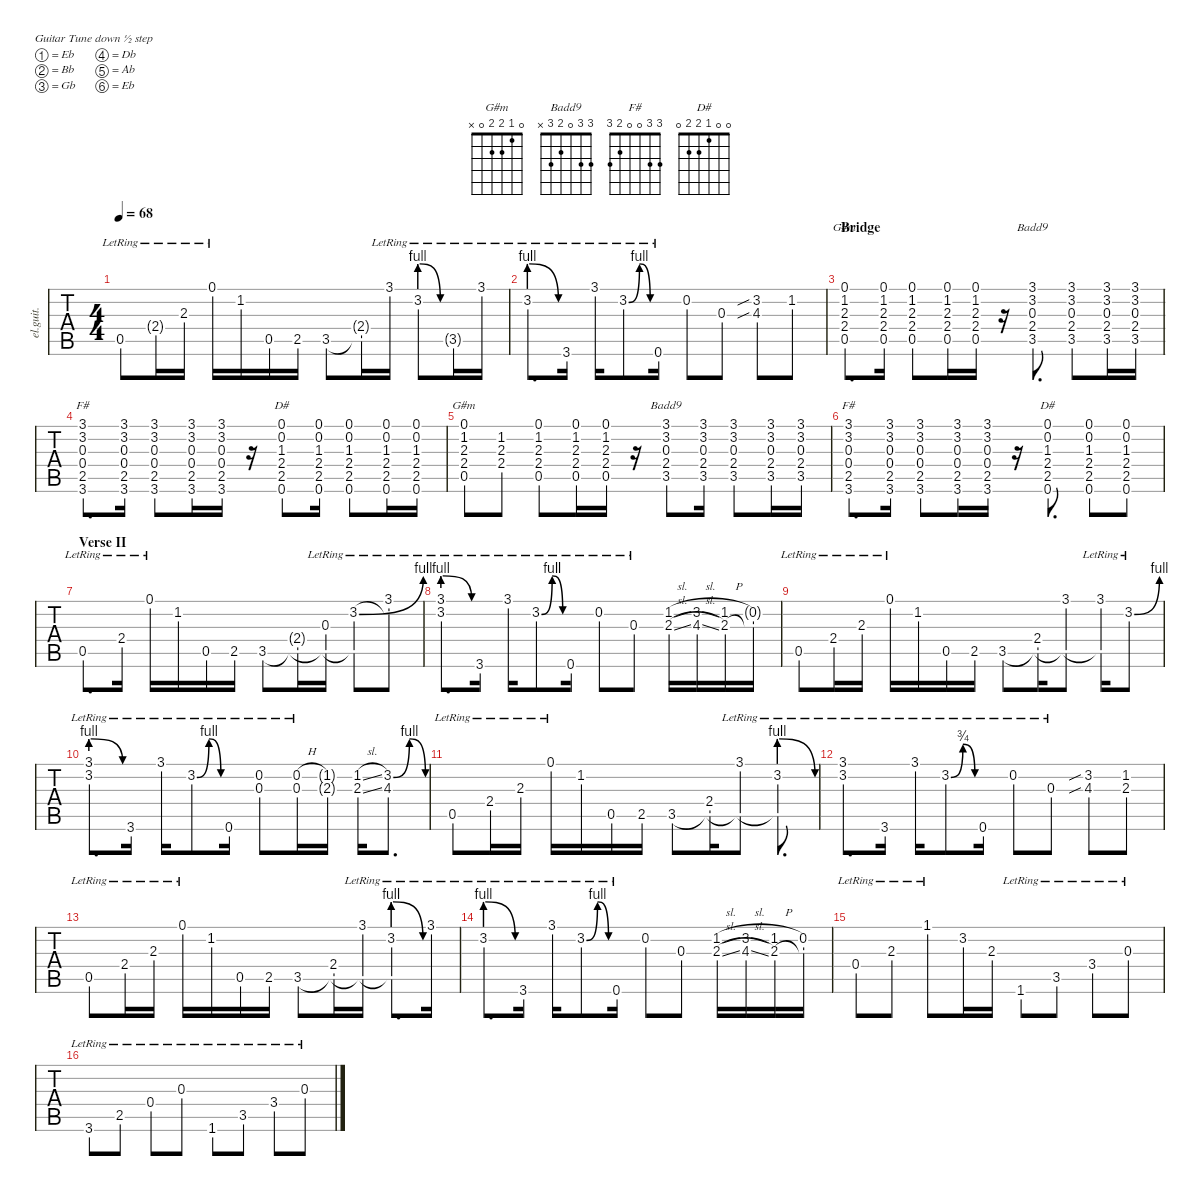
\defaultSystemsLayout 4
\hideDynamics
\bracketExtendMode nobrackets
\otherSystemsTrackNameOrientation horizontal
\track ("Clean Guitar (James)" "el.guit.") {defaultSystemsLayout 4 instrument electricguitarclean}
\staff {tabs}
\tuning (Eb4 Bb3 Gb3 Db3 Ab2 Eb2)
\chord ("G#m" 0 1 2 2 0 x) {showfingering false}
\chord ("Badd9" 3 3 0 2 3 x) {showfingering false}
\chord ("F#" 3 3 0 0 2 3) {showfingering false}
\chord ("D#" 0 0 1 2 2 0) {showfingering false}
\ts (4 4)
\tempo 68
\clef g2
\ks c
0.5{lr acc #}.8{dy mf} 2.4{g lr acc #}.16 2.3{lr acc #}.16 0.1{lr acc #}.16 1.2.16 0.5{acc #}.16 2.5{acc #}.16 3.5.8 (2.4{g acc #} 3.5{t}).16 3.1{lr acc #}.16 3.2{be (prebendrelease 0 4 15 0) lr}.8 3.5{g lr}.16 3.1{lr acc #}.16 |
3.2{be (prebendrelease 0 4 15 0) lr}.8{d} 3.6{lr acc #}.16 3.1{lr acc #}.16 3.2{be (bendrelease 7.199999999999999 0 16.2 4 20.4 4 30 0) lr acc #}.8 0.6{lr acc #}.16 0.2{acc #}.8 0.3{acc #}.8 (4.3{sib acc #} 3.2{sib acc #}).8 1.2.8 |
\section ("" "Bridge")
(0.5{acc #} 2.4{acc #} 2.3{acc #} 1.2 0.1{acc #}).8{d ch "G#m"} (0.5{acc #} 2.4{acc #} 2.3{acc #} 1.2 0.1{acc #}).16 (0.5{acc #} 2.4{acc #} 2.3{acc #} 1.2 0.1{acc #}).8 (0.5{acc #} 2.4{acc #} 2.3{acc #} 1.2 0.1{acc #}).16 (0.5{acc #} 2.4{acc #} 2.3{acc #} 1.2 0.1{acc #}).16 r.16 (3.1{acc #} 3.2{acc #} 0.3{acc #} 2.4{acc #} 3.5).8{d ch "Badd9"} (3.1{acc #} 3.2{acc #} 0.3{acc #} 2.4{acc #} 3.5).8 (3.1{acc #} 3.2{acc #} 0.3{acc #} 2.4{acc #} 3.5).16 (3.1{acc #} 3.2{acc #} 0.3{acc #} 2.4{acc #} 3.5).16 |
(3.1{acc #} 3.2{acc #} 0.3{acc #} 0.4{acc #} 2.5{acc #} 3.6{acc #}).8{d ch "F#"} (3.1{acc #} 3.2{acc #} 0.3{acc #} 0.4{acc #} 2.5{acc #} 3.6{acc #}).16 (3.1{acc #} 3.2{acc #} 0.3{acc #} 0.4{acc #} 2.5{acc #} 3.6{acc #}).8 (3.1{acc #} 3.2{acc #} 0.3{acc #} 0.4{acc #} 2.5{acc #} 3.6{acc #}).16 (3.1{acc #} 3.2{acc #} 0.3{acc #} 0.4{acc #} 2.5{acc #} 3.6{acc #}).16 r.16 (0.6{acc #} 2.5{acc #} 2.4{acc #} 1.3 0.2{acc #} 0.1{acc #}).8{ch "D#"} (0.6{acc #} 2.5{acc #} 2.4{acc #} 1.3 0.2{acc #} 0.1{acc #}).16 (0.6{acc #} 2.5{acc #} 2.4{acc #} 1.3 0.2{acc #} 0.1{acc #}).8 (0.6{acc #} 2.5{acc #} 2.4{acc #} 1.3 0.2{acc #} 0.1{acc #}).16 (0.6{acc #} 2.5{acc #} 2.4{acc #} 1.3 0.2{acc #} 0.1{acc #}).16 |
(0.5{acc #} 2.4{acc #} 2.3{acc #} 1.2 0.1{acc #}).8{ch "G#m"} (2.4{acc #} 2.3{acc #} 1.2).8 (0.5{acc #} 2.4{acc #} 2.3{acc #} 1.2 0.1{acc #}).8 (0.5{acc #} 2.4{acc #} 2.3{acc #} 1.2 0.1{acc #}).16 (0.5{acc #} 2.4{acc #} 2.3{acc #} 1.2 0.1{acc #}).16 r.16 (3.1{acc #} 3.2{acc #} 0.3{acc #} 2.4{acc #} 3.5).8{ch "Badd9"} (3.1{acc #} 3.2{acc #} 0.3{acc #} 2.4{acc #} 3.5).16 (3.1{acc #} 3.2{acc #} 0.3{acc #} 2.4{acc #} 3.5).8 (3.1{acc #} 3.2{acc #} 0.3{acc #} 2.4{acc #} 3.5).16 (3.1{acc #} 3.2{acc #} 0.3{acc #} 2.4{acc #} 3.5).16 |
(3.1{acc #} 3.2{acc #} 0.3{acc #} 0.4{acc #} 2.5{acc #} 3.6{acc #}).8{d ch "F#"} (3.1{acc #} 3.2{acc #} 0.3{acc #} 0.4{acc #} 2.5{acc #} 3.6{acc #}).16 (3.1{acc #} 3.2{acc #} 0.3{acc #} 0.4{acc #} 2.5{acc #} 3.6{acc #}).8 (3.1{acc #} 3.2{acc #} 0.3{acc #} 0.4{acc #} 2.5{acc #} 3.6{acc #}).16 (3.1{acc #} 3.2{acc #} 0.3{acc #} 0.4{acc #} 2.5{acc #} 3.6{acc #}).16 r.16 (0.6{acc #} 2.5{acc #} 2.4{acc #} 1.3 0.2{acc #} 0.1{acc #}).8{d ch "D#"} (0.6{acc #} 2.5{acc #} 2.4{acc #} 1.3 0.2{acc #} 0.1{acc #}).8 (0.6{acc #} 2.5{acc #} 2.4{acc #} 1.3 0.2{acc #} 0.1{acc #}).8 |
\section ("" "Verse II")
0.5{lr acc #}.8{d} 2.4{lr acc #}.16 0.1{lr acc #}.16 1.2.16 0.5{acc #}.16 2.5{acc #}.16 3.5.8 (2.4{g acc #} 3.5{t}).16 (0.3{lr acc #} 3.5{t}).16 (3.2{be (bend 8.4 0 30.599999999999998 4) lr acc #} 3.5{t}).8 (3.1{lr acc #} 3.2{lr t}).8 |
(3.1{lr acc #} 3.2{be (prebendrelease 16.2 4 22.8 0) lr}).8{d} 3.6{lr acc #}.16 3.1{lr acc #}.16 3.2{be (bendrelease 7.199999999999999 0 16.2 4 20.4 4 30 0) lr acc #}.8 0.6{lr acc #}.16 0.2{lr acc #}.8 0.3{lr acc #}.8 (1.2{sl} 2.3{sl acc #}).16 (3.2{sl acc #} 4.3{sl acc #}).16 (1.2{h} 2.3{acc #}).16 (0.2{g acc #} 2.3{t acc #}).16 |
0.5{lr acc #}.8 2.4{lr acc #}.16 2.3{lr acc #}.16 0.1{lr acc #}.16 1.2.16 0.5{acc #}.16 2.5{acc #}.16 3.5.8 (2.4{acc #} 3.5{t}).16 (3.1{ac acc #} 3.5{t}).8 (3.1{ac lr acc #} 3.5{t}).16 3.2{be (bend 0 0 15 4) lr acc #}.8 |
(3.1{lr acc #} 3.2{be (prebendrelease 0 4 11.4 0) lr}).8{d} 3.6{lr acc #}.16 3.1{lr acc #}.16 3.2{be (bendrelease 7.199999999999999 0 16.2 4 20.4 4 30 0) lr acc #}.8 0.6{lr acc #}.16 (0.2{lr acc #} 0.3{acc #}).8 (0.3{h lr acc #} 0.2{h acc #}).16 (1.2{g} 2.3{g acc #}).16 (1.2{sl} 2.3{sl acc #}).16 (4.3{acc #} 3.2{be (bendrelease 12.6 0 22.2 4 28.2 4 43.199999999999996 0) ac acc #}).8{d} |
0.5{lr acc #}.8 2.4{lr acc #}.16 2.3{lr acc #}.16 0.1{lr acc #}.16 1.2.16 0.5{acc #}.16 2.5{acc #}.16 3.5.8 (2.4{acc #} 3.5{t}).16 (3.1{ac lr acc #} 3.5{t}).8 (3.5{lr t} 3.2{be (prebendrelease 0 4 19.8 0) lr}).8{d} |
(3.2{lr acc #} 3.1{lr acc #}).8{d} 3.6{lr acc #}.16 3.1{lr acc #}.16 3.2{be (bendrelease 7.199999999999999 0 16.2 3 20.4 3 30 0) lr acc #}.8 0.6{lr acc #}.16 0.2{lr acc #}.8 0.3{lr acc #}.8 (4.3{sib acc #} 3.2{sib acc #}).8 (1.2 2.3{acc #}).8 |
0.5{lr acc #}.8 2.4{lr acc #}.16 2.3{lr acc #}.16 0.1{lr acc #}.16 1.2.16 0.5{acc #}.16 2.5{acc #}.16 3.5.8 (2.4{acc #} 3.5{t}).16 (3.1{ac lr acc #} 3.5{t}).16 (3.5{lr t} 3.2{be (prebendrelease 0 4 19.8 0) lr}).8{d} 3.1{ac lr acc #}.16 |
3.2{be (prebendrelease 0 4 15 0) lr}.8{d} 3.6{lr acc #}.16 3.1{lr acc #}.16 3.2{be (bendrelease 7.199999999999999 0 16.2 4 20.4 4 30 0) lr acc #}.8 0.6{lr acc #}.16 0.2{acc #}.8 0.3{acc #}.8 (1.2{sl} 2.3{sl acc #}).16 (3.2{sl acc #} 4.3{sl acc #}).16 (1.2{h} 2.3{acc #}).16 (0.2{acc #} 2.3{t acc #}).16 |
0.4{lr acc #}.8 2.3{lr acc #}.8 1.1{lr}.8 3.2{acc #}.16 2.3{acc #}.16 1.6{lr}.8 3.5{lr}.8 3.4{lr}.8 0.3{lr acc #}.8 |
3.6{lr acc #}.8 2.5{lr acc #}.8 0.4{lr acc #}.8 0.3{lr acc #}.8 1.6{lr}.8 3.5{lr}.8 3.4{lr}.8 0.3{lr acc #}.8
